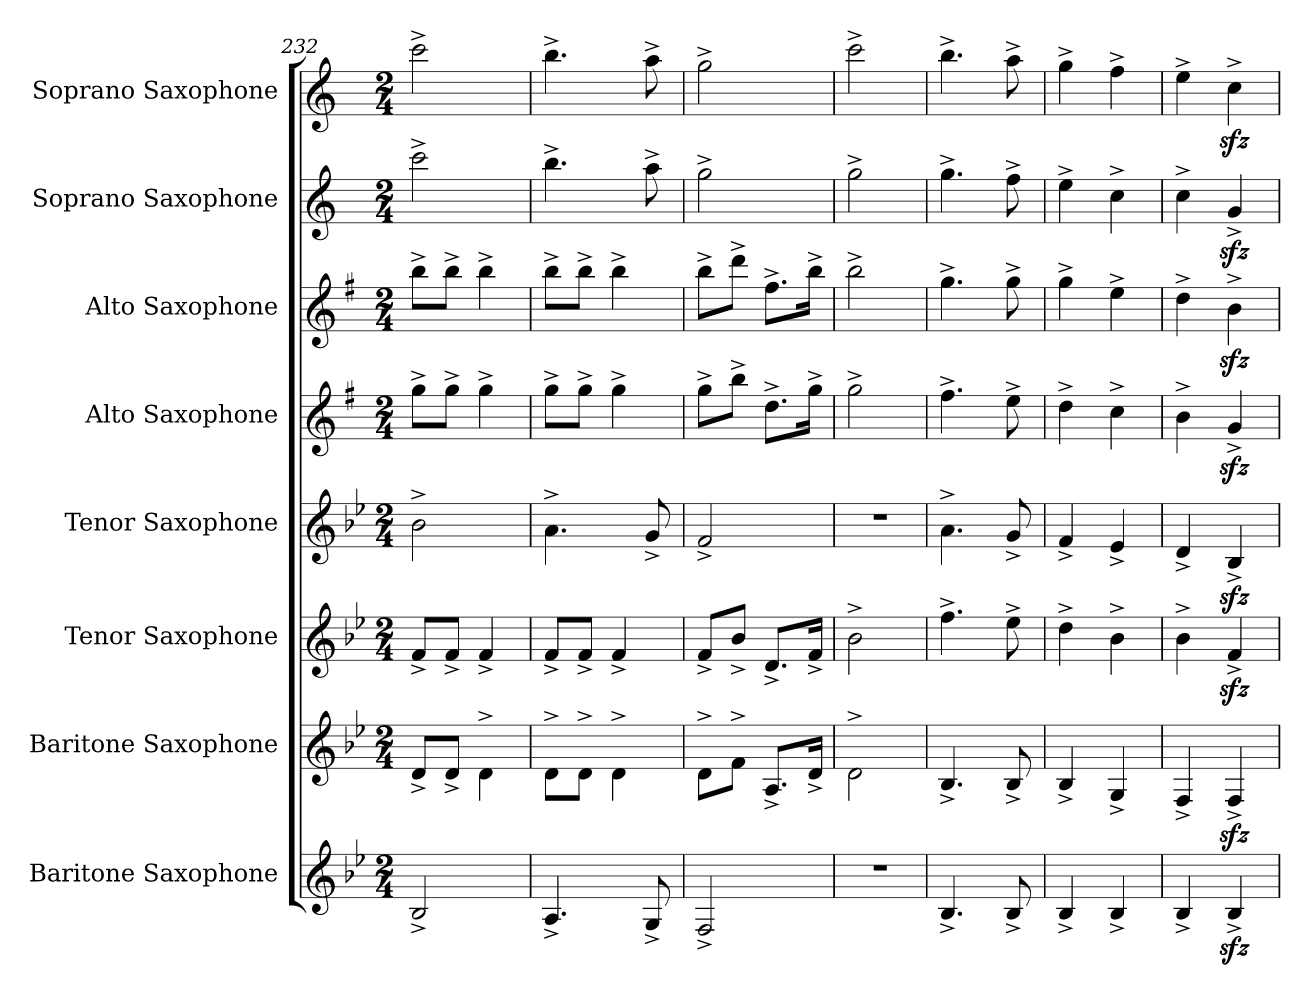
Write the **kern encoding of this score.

**kern	**kern	**kern	**kern	**kern	**kern	**kern	**kern
*part8	*part7	*part6	*part5	*part4	*part3	*part2	*part1
*staff8	*staff7	*staff6	*staff5	*staff4	*staff3	*staff2	*staff1
*I"Baritone Saxophone	*I"Baritone Saxophone	*I"Tenor Saxophone	*I"Tenor Saxophone	*I"Alto Saxophone	*I"Alto Saxophone	*I"Soprano Saxophone	*I"Soprano Saxophone
*I'Bar. Sax.	*I'Bar. Sax.	*I'T. Sax.	*I'T. Sax.	*I'A. Sax.	*I'A. Sax.	*I'S. Sax.	*I'S. Sax.
*clefG2	*clefG2	*clefG2	*clefG2	*clefG2	*clefG2	*clefG2	*clefG2
*ITrd12c21	*ITrd12c21	*ITrd8c14	*ITrd8c14	*ITrd5c9	*ITrd5c9	*ITrd1c2	*ITrd1c2
*k[b-e-]	*k[b-e-]	*k[b-e-]	*k[b-e-]	*k[b-e-]	*k[b-e-]	*k[b-e-]	*k[b-e-]
*M2/4	*M2/4	*M2/4	*M2/4	*M2/4	*M2/4	*M2/4	*M2/4
=232	=232	=232	=232	=232	=232	=232	=232
2BB-^/	8D^/L	8F^/L	2B-^\	8b-^\L	8dd^\L	2bb-^\	2bb-^\
.	8D^/J	8F^/J	.	8b-^\J	8dd^\J	.	.
.	4D^\	4F^/	.	4b-^\	4dd^\	.	.
=233	=233	=233	=233	=233	=233	=233	=233
4.AA^/	8D^\L	8F^/L	4.A^\	8b-^\L	8dd^\L	4.aa^\	4.aa^\
.	8D^\J	8F^/J	.	8b-^\J	8dd^\J	.	.
.	4D^\	4F^/	.	4b-^\	4dd^\	.	.
8GG^/	.	.	8G^/	.	.	8gg^\	8gg^\
!!LO:PB:g=z
=234	=234	=234	=234	=234	=234	=234	=234
2FF^/	8D^\L	8F^/L	2F^/	8b-^\L	8dd^\L	2ff^\	2ff^\
.	8F^\J	8B-^/J	.	8dd^\J	8ff^\J	.	.
.	8.AA^/L	8.D^/L	.	8.f^\L	8.a^\L	.	.
.	16D^/Jk	16F^/Jk	.	16b-^\Jk	16dd^\Jk	.	.
=235	=235	=235	=235	=235	=235	=235	=235
2r	2D^\	2B-^\	2r	2b-^\	2dd^\	2ff^\	2bb-^\
=236	=236	=236	=236	=236	=236	=236	=236
4.BB-^/	4.BB-^/	4.f^\	4.A^\	4.a^\	4.b-^\	4.ff^\	4.aa^\
8BB-^/	8BB-^/	8e-^\	8G^/	8g^\	8b-^\	8ee-^\	8gg^\
=237	=237	=237	=237	=237	=237	=237	=237
4BB-^/	4BB-^/	4d^\	4F^/	4f^\	4b-^\	4dd^\	4ff^\
4BB-^/	4GG^/	4B-^\	4E-^/	4e-^\	4g^\	4b-^\	4ee-^\
=238	=238	=238	=238	=238	=238	=238	=238
4BB-^/	4FF^/	4B-^\	4D^/	4d^\	4f^\	4b-^\	4dd^\
4BB-zz<^/	4FFzz<^/	4Fzz<^/	4BB-zz<^/	4B-zz<^/	4dzz<^\	4fzz<^/	4b-zz<^\
=	=	=	=	=	=	=	=
*-	*-	*-	*-	*-	*-	*-	*-
